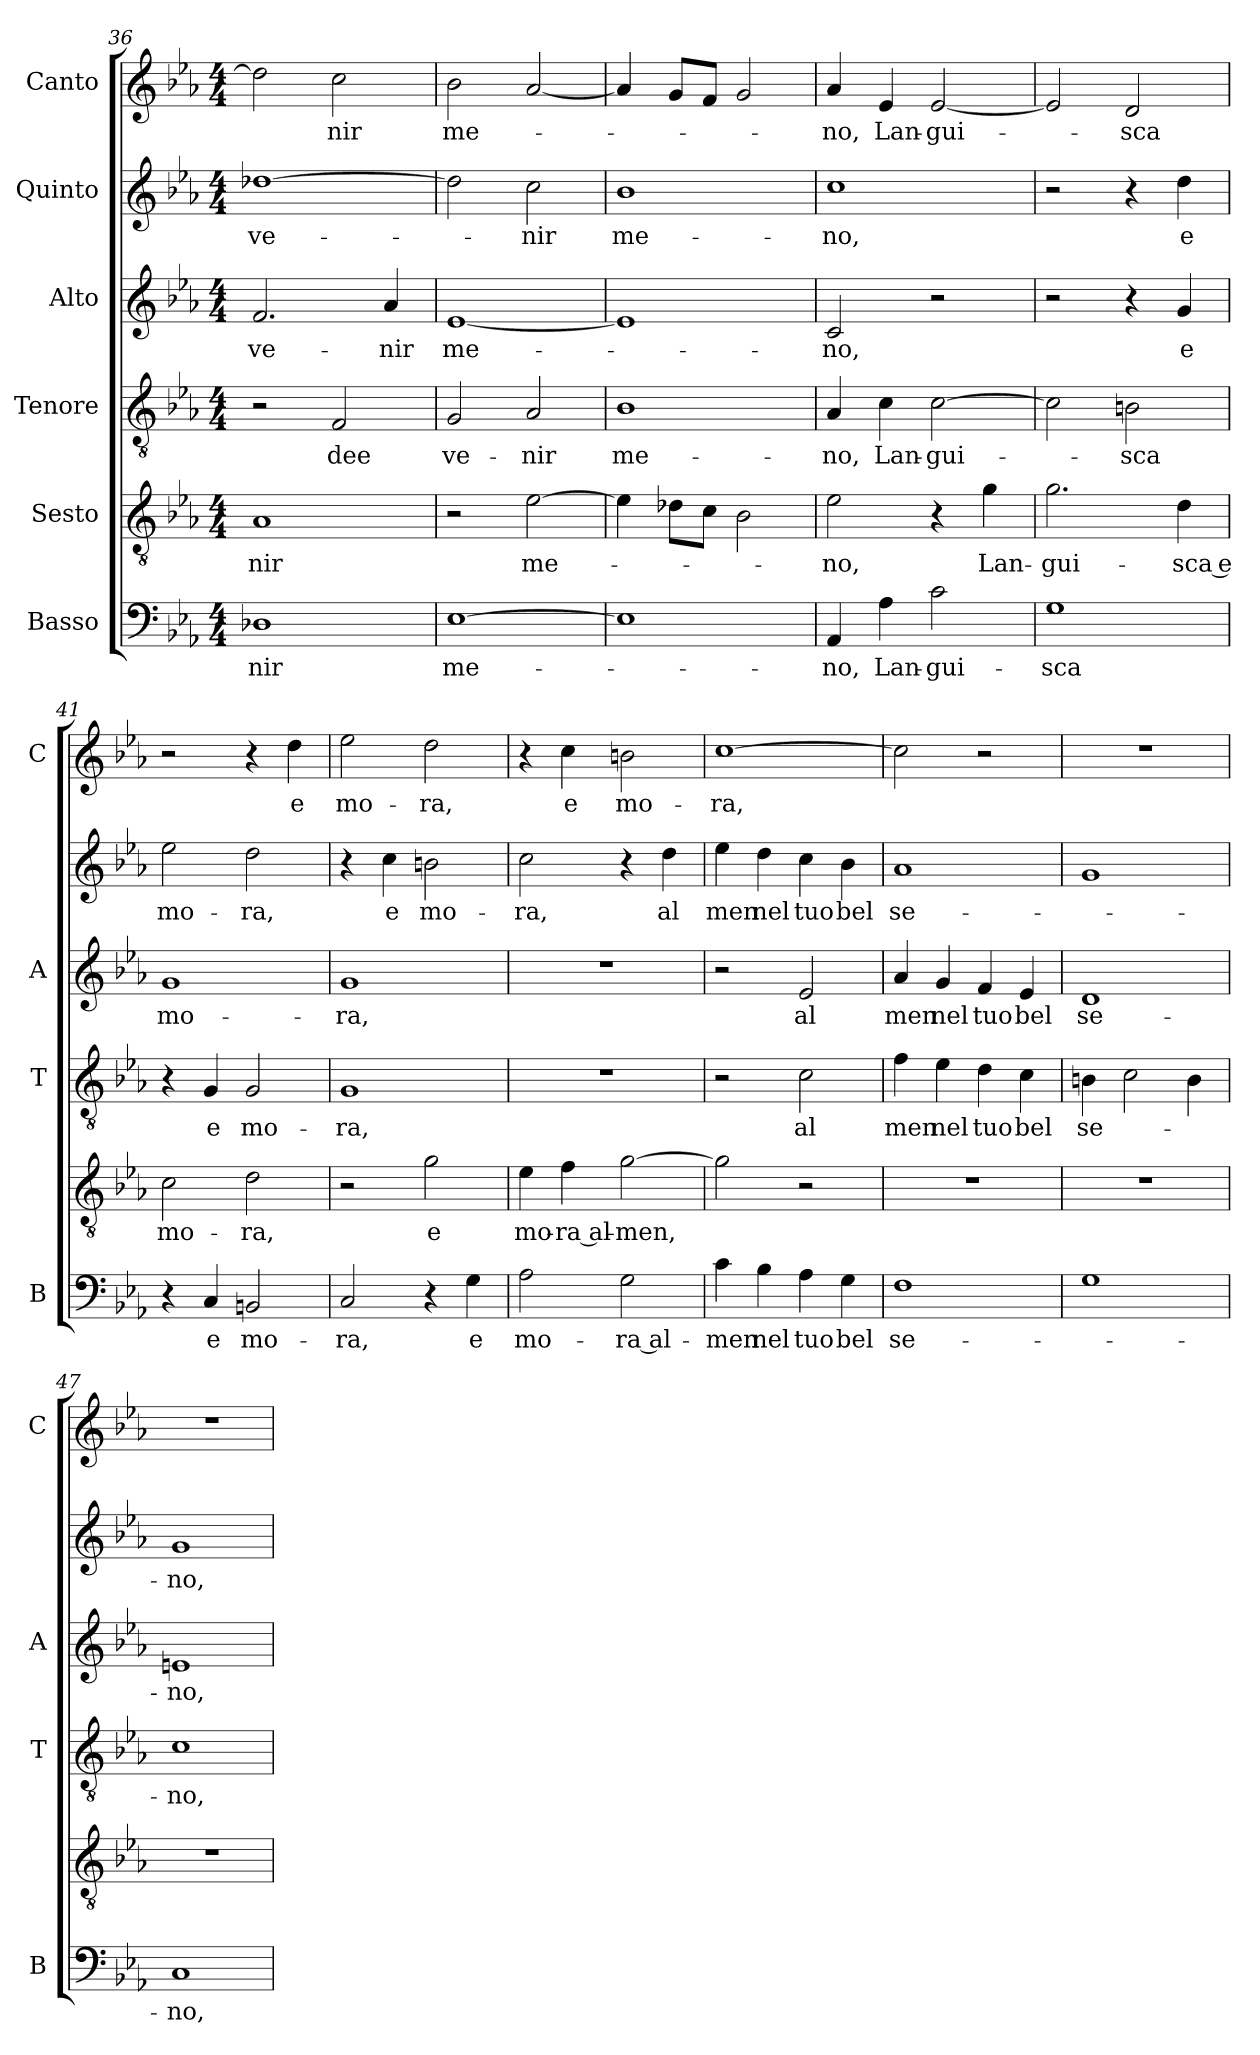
**kern	**text	**kern	**text	**kern	**text	**kern	**text	**kern	**text	**kern	**text
*part6	*part6	*part5	*part5	*part4	*part4	*part3	*part3	*part2	*part2	*part1	*part1
*staff6	*staff6	*staff5	*staff5	*staff4	*staff4	*staff3	*staff3	*staff2	*staff2	*staff1	*staff1
*I"Basso	*	*I"Sesto	*	*I"Tenore	*	*I"Alto	*	*I"Quinto	*	*I"Canto	*
*I'B	*	*	*	*I'T	*	*I'A	*	*	*	*I'C	*
*clefF4	*	*clefGv2	*	*clefGv2	*	*clefG2	*	*clefG2	*	*clefG2	*
*k[b-e-a-]	*	*k[b-e-a-]	*	*k[b-e-a-]	*	*k[b-e-a-]	*	*k[b-e-a-]	*	*k[b-e-a-]	*
*E-:	*	*E-:	*	*E-:	*	*E-:	*	*E-:	*	*E-:	*
*M4/4	*	*M4/4	*	*M4/4	*	*M4/4	*	*M4/4	*	*M4/4	*
=36	=36	=36	=36	=36	=36	=36	=36	=36	=36	=36	=36
!	!LO:LY:b	!	!LO:LY:b	!	!	!	!LO:LY:b	!	!LO:LY:b	!	!
1D-X	-nir	1A-	-nir	2r	.	2.f/	ve-	[1dd-X	ve-	2dd-\]	.
!	!	!	!	!	!LO:LY:b	!	!	!	!	!	!LO:LY:b
.	.	.	.	2F/	dee	.	.	.	.	2cc\	-nir
!	!	!	!	!	!	!	!LO:LY:b	!	!	!	!
.	.	.	.	.	.	4a-/	-nir	.	.	.	.
=37	=37	=37	=37	=37	=37	=37	=37	=37	=37	=37	=37
!	!LO:LY:b	!	!	!	!LO:LY:b	!	!LO:LY:b	!	!	!	!LO:LY:b
[1E-	me-	2r	.	2G/	ve-	[1e-	me-	2dd-\]	.	2b-\	me-
!	!	!	!LO:LY:b	!	!LO:LY:b	!	!	!	!LO:LY:b	!	!
.	.	[2e-\	me-	2A-/	-nir	.	.	2cc\	-nir	[2a-/	.
=38	=38	=38	=38	=38	=38	=38	=38	=38	=38	=38	=38
!	!	!	!	!	!LO:LY:b	!	!	!	!LO:LY:b	!	!
1E-]	.	4e-\]	.	1B-	me-	1e-]	.	1b-	me-	4a-/]	.
.	.	8d-X\L	.	.	.	.	.	.	.	8g/L	.
.	.	8c\J	.	.	.	.	.	.	.	8f/J	.
.	.	2B-\	.	.	.	.	.	.	.	2g/	.
=39	=39	=39	=39	=39	=39	=39	=39	=39	=39	=39	=39
!	!LO:LY:b	!	!LO:LY:b	!	!LO:LY:b	!	!LO:LY:b	!	!LO:LY:b	!	!LO:LY:b
4AA-/	-no,	2e-\	-no,	4A-/	-no,	2c/	-no,	1cc	-no,	4a-/	-no,
!	!LO:LY:b	!	!	!	!LO:LY:b	!	!	!	!	!	!LO:LY:b
4A-\	Lan-	.	.	4c\	Lan-	.	.	.	.	4e-/	Lan-
!	!LO:LY:b	!	!	!	!LO:LY:b	!	!	!	!	!	!LO:LY:b
2c\	-gui-	4r	.	[2c\	-gui-	2r	.	.	.	[2e-/	-gui-
!	!	!	!LO:LY:b	!	!	!	!	!	!	!	!
.	.	4g\	Lan-	.	.	.	.	.	.	.	.
=40	=40	=40	=40	=40	=40	=40	=40	=40	=40	=40	=40
!	!LO:LY:b	!	!LO:LY:b	!	!	!	!	!	!	!	!
1G	-sca	2.g\	-gui-	2c\]	.	2r	.	2r	.	2e-/]	.
!	!	!	!	!	!LO:LY:b	!	!	!	!	!	!LO:LY:b
.	.	.	.	2Bn\	-sca	4r	.	4r	.	2d/	-sca
!	!	!	!LO:LY:b	!	!	!	!LO:LY:b	!	!LO:LY:b	!	!
.	.	4d\	-sca e	.	.	4g/	e	4dd\	e	.	.
=41	=41	=41	=41	=41	=41	=41	=41	=41	=41	=41	=41
!	!	!	!LO:LY:b	!	!	!	!LO:LY:b	!	!LO:LY:b	!	!
4r	.	2c\	mo-	4r	.	1g	mo-	2ee-\	mo-	2r	.
!	!LO:LY:b	!	!	!	!LO:LY:b	!	!	!	!	!	!
4C/	e	.	.	4G/	e	.	.	.	.	.	.
!	!LO:LY:b	!	!LO:LY:b	!	!LO:LY:b	!	!	!	!LO:LY:b	!	!
2BBn/	mo-	2d\	-ra,	2G/	mo-	.	.	2dd\	-ra,	4r	.
!	!	!	!	!	!	!	!	!	!	!	!LO:LY:b
.	.	.	.	.	.	.	.	.	.	4dd\	e
=42	=42	=42	=42	=42	=42	=42	=42	=42	=42	=42	=42
!	!LO:LY:b	!	!	!	!LO:LY:b	!	!LO:LY:b	!	!	!	!LO:LY:b
2C/	-ra,	2r	.	1G	-ra,	1g	-ra,	4r	.	2ee-\	mo-
!	!	!	!	!	!	!	!	!	!LO:LY:b	!	!
.	.	.	.	.	.	.	.	4cc\	e	.	.
!	!	!	!LO:LY:b	!	!	!	!	!	!LO:LY:b	!	!LO:LY:b
4r	.	2g\	e	.	.	.	.	2bn\	mo-	2dd\	-ra,
!	!LO:LY:b	!	!	!	!	!	!	!	!	!	!
4G\	e	.	.	.	.	.	.	.	.	.	.
=43	=43	=43	=43	=43	=43	=43	=43	=43	=43	=43	=43
!	!LO:LY:b	!	!LO:LY:b	!	!	!	!	!	!LO:LY:b	!	!
2A-\	mo-	4e-\	mo-	1r	.	1r	.	2cc\	-ra,	4r	.
!	!	!	!LO:LY:b	!	!	!	!	!	!	!	!LO:LY:b
.	.	4f\	-ra al-	.	.	.	.	.	.	4cc\	e
!	!LO:LY:b	!	!LO:LY:b	!	!	!	!	!	!	!	!LO:LY:b
2G\	-ra al-	[2g\	-men,	.	.	.	.	4r	.	2bn\	mo-
!	!	!	!	!	!	!	!	!	!LO:LY:b	!	!
.	.	.	.	.	.	.	.	4dd\	al	.	.
!!LO:LB:g=z
=44	=44	=44	=44	=44	=44	=44	=44	=44	=44	=44	=44
!	!LO:LY:b	!	!	!	!	!	!	!	!LO:LY:b	!	!LO:LY:b
4c\	-men	2g\]	.	2r	.	2r	.	4ee-\	men	[1cc	-ra,
!	!LO:LY:b	!	!	!	!	!	!	!	!LO:LY:b	!	!
4B-\	nel	.	.	.	.	.	.	4dd\	nel	.	.
!	!LO:LY:b	!	!	!	!LO:LY:b	!	!LO:LY:b	!	!LO:LY:b	!	!
4A-\	tuo	2r	.	2c\	al	2e-/	al	4cc\	tuo	.	.
!	!LO:LY:b	!	!	!	!	!	!	!	!LO:LY:b	!	!
4G\	bel	.	.	.	.	.	.	4b-\	bel	.	.
=45	=45	=45	=45	=45	=45	=45	=45	=45	=45	=45	=45
!	!LO:LY:b	!	!	!	!LO:LY:b	!	!LO:LY:b	!	!LO:LY:b	!	!
1F	se-	1r	.	4f\	men	4a-/	men	1a-	se-	2cc\]	.
!	!	!	!	!	!LO:LY:b	!	!LO:LY:b	!	!	!	!
.	.	.	.	4e-\	nel	4g/	nel	.	.	.	.
!	!	!	!	!	!LO:LY:b	!	!LO:LY:b	!	!	!	!
.	.	.	.	4d\	tuo	4f/	tuo	.	.	2r	.
!	!	!	!	!	!LO:LY:b	!	!LO:LY:b	!	!	!	!
.	.	.	.	4c\	bel	4e-/	bel	.	.	.	.
=46	=46	=46	=46	=46	=46	=46	=46	=46	=46	=46	=46
!	!	!	!	!	!LO:LY:b	!	!LO:LY:b	!	!	!	!
1G	.	1r	.	4Bn\	se-	1d	se-	1g	.	1r	.
.	.	.	.	2c\	.	.	.	.	.	.	.
.	.	.	.	4B\	.	.	.	.	.	.	.
=47	=47	=47	=47	=47	=47	=47	=47	=47	=47	=47	=47
!	!LO:LY:b	!	!	!	!LO:LY:b	!	!LO:LY:b	!	!LO:LY:b	!	!
1C	-no,	1r	.	1c	-no,	1en	-no,	1g	-no,	1r	.
=	=	=	=	=	=	=	=	=	=	=	=
*-	*-	*-	*-	*-	*-	*-	*-	*-	*-	*-	*-
